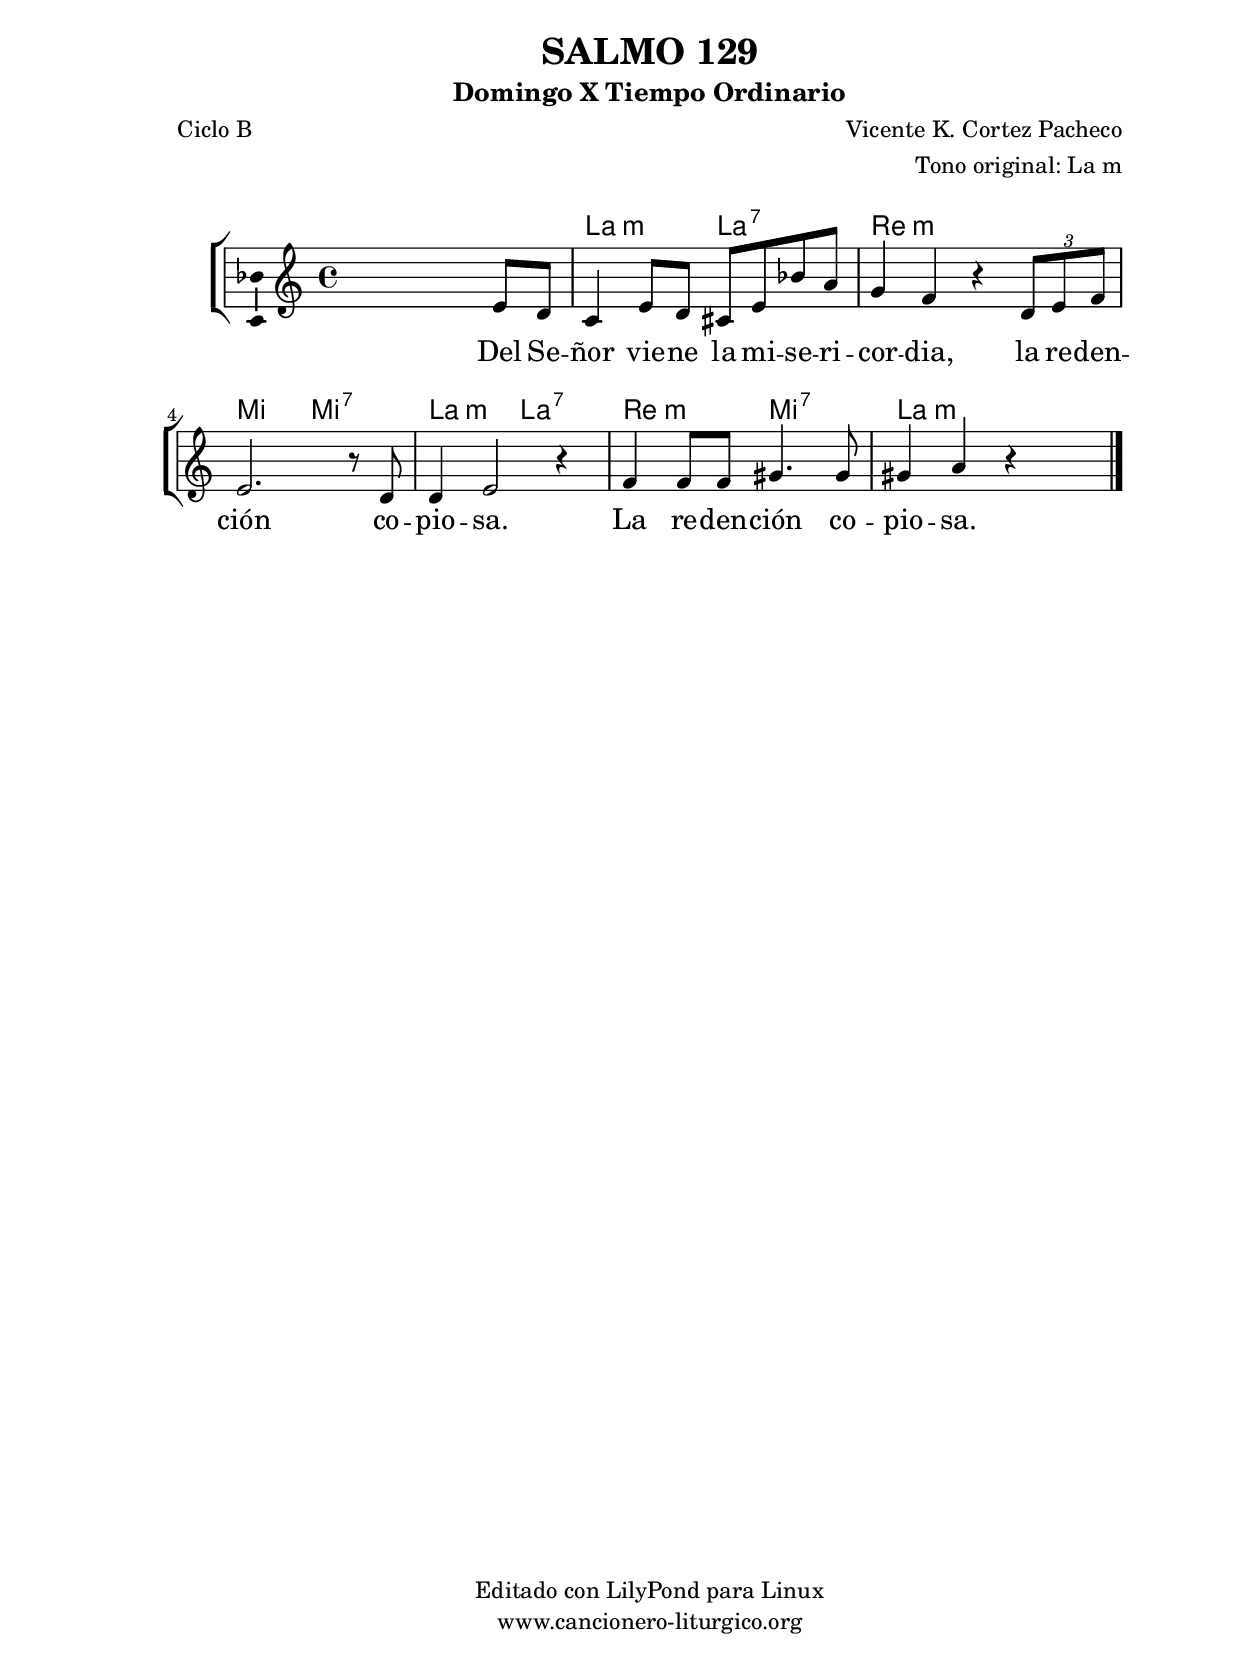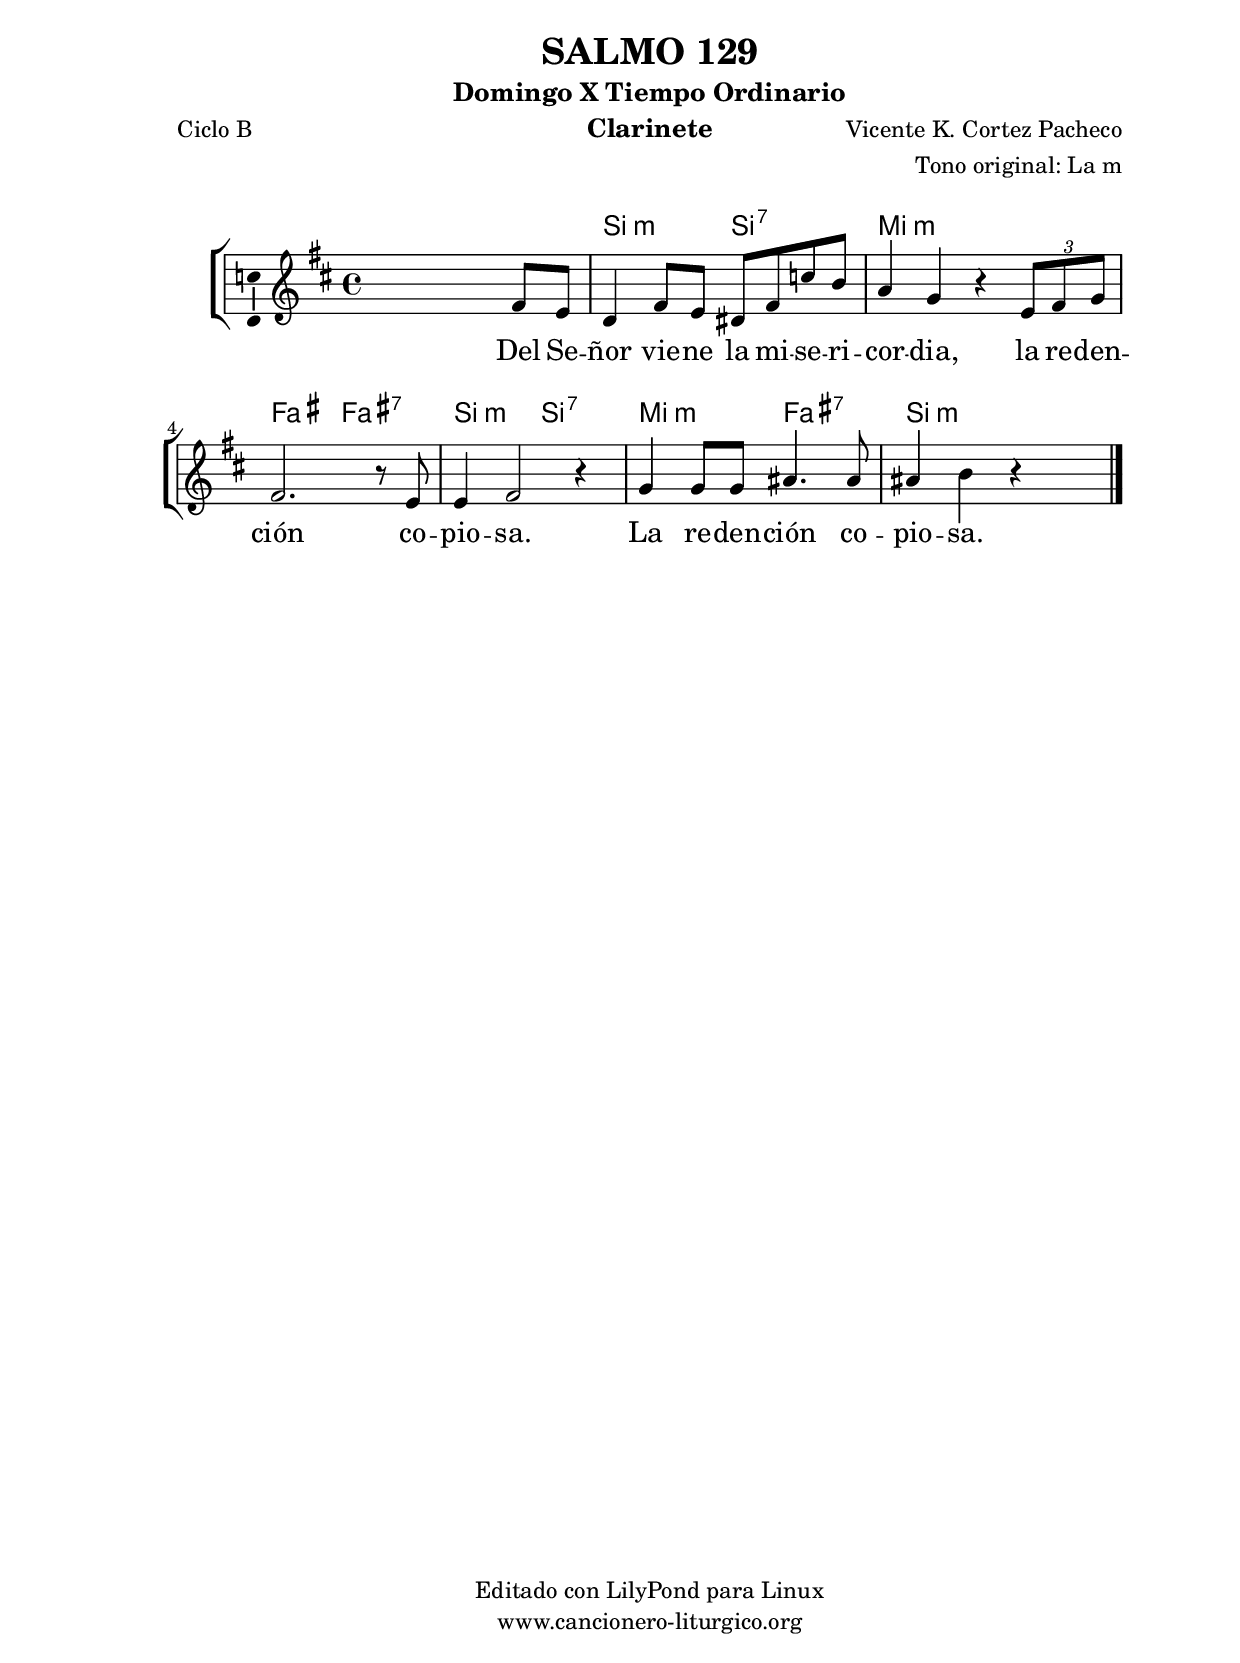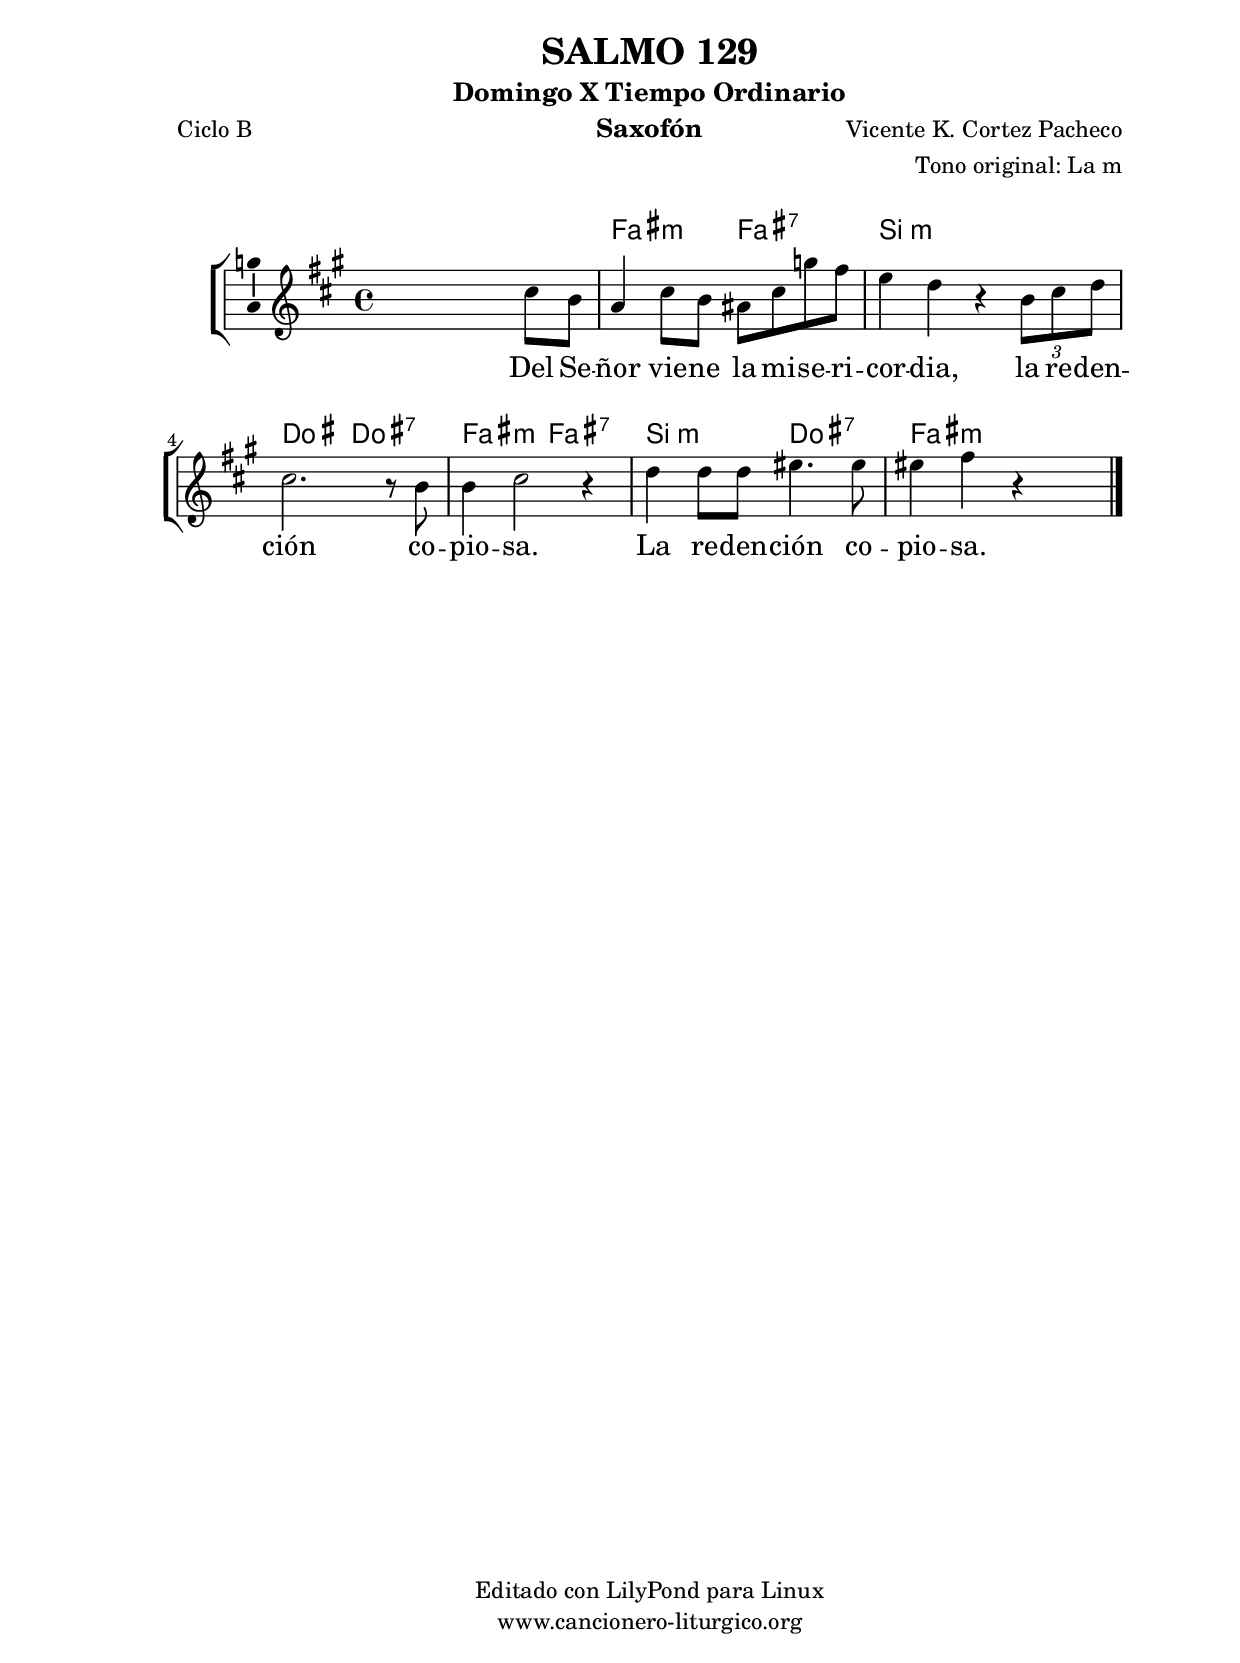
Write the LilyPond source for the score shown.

%
%para convertir .midi en .wav:
%timidity filename.midi -Ow -o finename.wav
%
%
%Para convertir de .wav a .mp3:
%lame -h -m j filename.wav
%
%
%para escuchar el midi:
%timidity nombrefichero.midi
%


%versión de lilypond para la que se ha escrito esta partitura:
\version "2.16.0"

	%Tamaño papel
	#(set-default-paper-size "a4")
	%Tamaño partitura
	#(set-global-staff-size 20)
	%No responde al pulsar sobre una nota
	#(ly:set-option 'point-and-click #f)

%parámetros del encabezamiento:
\header {
	title = "SALMO 129"
	subtitle = "Domingo X Tiempo Ordinario"
	composer = "Vicente K. Cortez Pacheco"
	poet = "Ciclo B"
	meter = ""
	arranger = "Tono original: La m"
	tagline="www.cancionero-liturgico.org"
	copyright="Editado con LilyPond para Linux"
	tiempo = "Ordinario"
	usos = "Salmo"
	letra = "Del Señor viene la misericordia, la redención copiosa. La redención copiosa."
	}

%parámetros asociados al papel:
\paper  {
	oddHeaderMarkup = \markup {\fill-line { \on-the-fly #not-first-page \fromproperty #'header:title \on-the-fly #not-first-page \fromproperty #'header:composer }}
	evenHeaderMarkup = \markup {\fill-line { \fromproperty #'header:composer \fromproperty #'header:title }}
	#(set-paper-size "a4")
	print-page-number = ##f
	first-page-number = 1
	print-first-page-number = ##f
%	head-separation = 3.0 \cm
	top-margin = 2.0 \cm
	bottom-margin = 0.5\cm
%%%	bottom-margin = -1.0\cm
	left-margin = 3.0 \cm
	line-width = 16.0 \cm 
	indent = 8\mm
	interscoreline = 2.\mm
	between-system-space = 15\mm
%	para que las partituras no llenen la hoja:
	ragged-bottom = ##t
%	idem para la última hoja:
	ragged-last-bottom = ##f
%	para que las partituras llenen el ancho del papel:
	ragged-last = ##f
	after-title-space = 2.5 \cm
%page-count=1
%system-count=1

	%Flexible Vertical Spacing
%	markup-markup-spacing =
%	#'((basic-distance . 15) (minimum-distance . 15) (padding . 3))
	markup-system-spacing =
	#'((basic-distance . 15) (minimum-distance . 15) (padding . 3))
	system-system-spacing =
	#'((basic-distance . 15) (minimum-distance . 15) (padding . 3))
	score-system-spacing =
	#'((basic-distance . 15) (minimum-distance . 15) (padding . 5))
%	top-system-spacing = % header
%	#'((basic-distance . 8) (minimum-distance . 0) (padding . 3))
%	top-markup-spacing =
%	#'((basic-distance . 20) (minimum-distance . 20) (padding . 3))
	last-bottom-spacing = % footer
	#'((basic-distance . 5) (minimum-distance . 5) (padding . 3))
%	score-markup-spacing =
%	#'((basic-distance . 16) (minimum-distance . 13) (padding . 3))

	}


%parámetros que afectan a toda la partitura:
global =  {
	%clave de sol (G):
	\clef G
	%armadura:
%	\transpose d ees
	\key a \minor
	\tempo 4=75
	\set Score.tempoHideNote = ##t
	}


acordes = {
	\italianChords
	\chordmode {
%	\transpose d ees
{

s1
a2:m a:7 d1:m e2 e:7
a2:m a:7 d:m e:7 a1:m %e:7

	}
	}
}


melodia = 
%	\transpose d ees
{
	\relative c'{

\time 4/4

s2 s4 e8 d
c4 e8 d cis e bes' a
g4 f r4 \times 2/3{d8 e f}
e2. r8 d8
d4 e2 r4
f4 f8 f gis4. gis8
gis4 a r4 s4

	\bar "|."
	}
	}


texto = \lyricmode {
Del Se -- ñor vie -- ne la mi -- se -- ri -- cor -- dia,
la re -- den -- ción co -- pio -- sa.
La re -- den -- ción co -- pio -- sa.
	}


acordesStaff = \context ChordNames = acordesStaff <<
	\set chordChanges = ##t
	\acordes
	>>


vozStaff = \context Voice = vozStaff
\with {\consists "Ambitus_engraver"}
<<
%	\set Staff.instrumentName = ""
%	\set Staff.shortInstrumentName = ""
%	\set Staff.midiInstrument = #"clarinet"
%	\set Staff.midiInstrument = #"cello"
%	\set Staff.midiInstrument = #"flute"
	\set Staff.midiInstrument = #"electric guitar (jazz)"
%	\set Staff.midiInstrument = #"english horn"
%	\set Staff.midiInstrument = #"violin"
%	\set Staff.midiInstrument = #"glockenspiel"
	\set Staff.midiMinimumVolume = #0.7
	\set Staff.midiMaximumVolume = #0.9
	\global
	\melodia
	>>


textoStaff = \context Lyrics = textoStaff <<
	\lyricsto vozStaff \texto
	>>

\book {
	\score {
		\context ChoirStaff {
			\override StaffGroup.SystemStartBracket #'collapse-height = #1
			\override Score.SystemStartBar #'collapse-height = #1
			<<
			\acordesStaff
			\vozStaff
			\textoStaff
			>>
			}
		\layout {
	    		\context {
				\Lyrics
				\override LyricText #'font-size = #2
				}
	   		 \context {
				\Score
				%fontSize = #3
				\override StaffSymbol #'staff-space = #(magstep +3)
				%\override Beam #'thickness = #0.55
				%\override SpacingSpanner #'spacing-increment = #1.0
				%\override Slur #'height-limit = #1.5
				}
			}
		}
	\score {
		\unfoldRepeats
		\context ChoirStaff {
			<<
			\acordesStaff
			\vozStaff
			>>
			}
		\midi {
	  		\context {
	  			\Score
				tempoWholesPerMinute = #(ly:make-moment 70 4)
				}
			}
		}
	}

%Partitura para clarinete
#(define output-suffix "C")
\book {
	\header{
		instrument = "Clarinete"
		}
	\score {
		\context ChoirStaff {
			\override StaffGroup.SystemStartBracket #'collapse-height = #1
			\override Score.SystemStartBar #'collapse-height = #1
\transpose c d
			<<
			\acordesStaff
			\vozStaff
			\textoStaff
			>>
			}
		\layout {
	    		\context {
				\Lyrics
				\override LyricText #'font-size = #2
				}
	   		 \context {
				\Score
				%fontSize = #3
				\override StaffSymbol #'staff-space = #(magstep +3)
				%\override Beam #'thickness = #0.55
				%\override SpacingSpanner #'spacing-increment = #1.0
				%\override Slur #'height-limit = #1.5
				}
			}
		}
	}

%Partitura para saxofón
#(define output-suffix "S")
\book {
	\header{
		instrument = "Saxofón"
		}
	\score {
		\context ChoirStaff {
			\override StaffGroup.SystemStartBracket #'collapse-height = #1
			\override Score.SystemStartBar #'collapse-height = #1
\transpose c a
			<<
			\acordesStaff
			\vozStaff
			\textoStaff
			>>
			}
		\layout {
	    		\context {
				\Lyrics
				\override LyricText #'font-size = #2
				}
	   		 \context {
				\Score
				%fontSize = #3
				\override StaffSymbol #'staff-space = #(magstep +3)
				%\override Beam #'thickness = #0.55
				%\override SpacingSpanner #'spacing-increment = #1.0
				%\override Slur #'height-limit = #1.5
				}
			}
		}
	}

